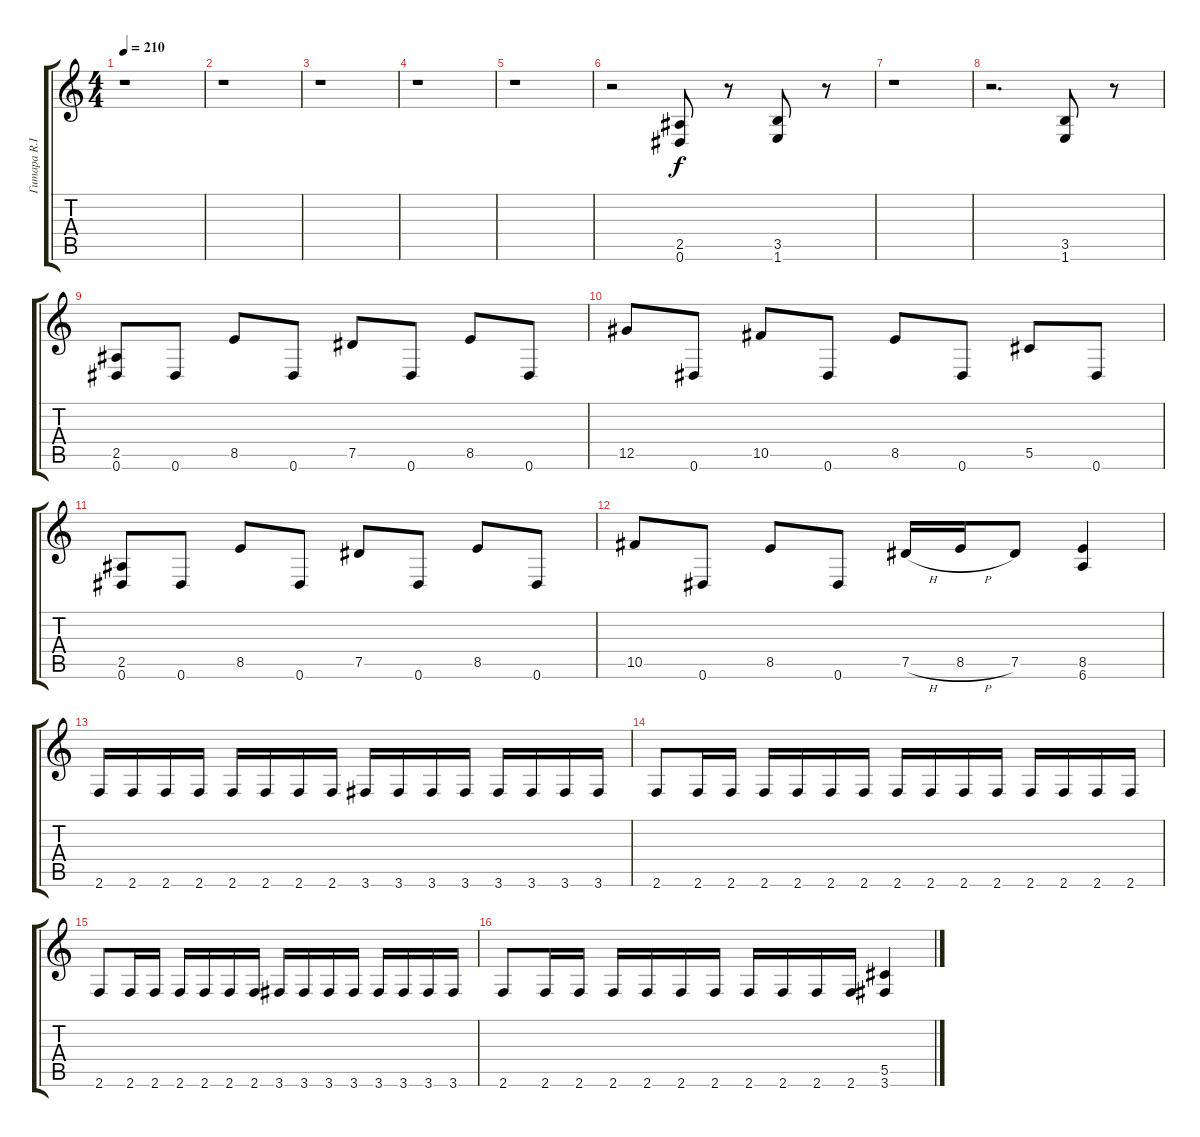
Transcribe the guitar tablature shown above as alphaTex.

\track ("Гитара R.I.P. Hanneman" "Гитара R.I") {instrument distortionguitar}
\staff {score tabs}
\tuning (Eb4 Bb3 Gb3 Db3 Ab2 Eb2) {hide}
\ts (4 4)
\tempo 210
\clef g2
\ks c
r.1{dy f} |
r.1 |
r.1 |
r.1 |
r.1 |
r.2 (2.5 0.6).8 r.8 (3.5 1.6).8 r.8 |
r.1 |
r.2{d} (3.5 1.6).8 r.8 |
(2.5 0.6).8 0.6.8 8.5.8 0.6.8 7.5.8 0.6.8 8.5.8 0.6.8 |
12.5.8 0.6.8 10.5.8 0.6.8 8.5.8 0.6.8 5.5.8 0.6.8 |
(2.5 0.6).8 0.6.8 8.5.8 0.6.8 7.5.8 0.6.8 8.5.8 0.6.8 |
10.5.8 0.6.8 8.5.8 0.6.8 7.5{h}.16 8.5{h}.16 7.5.8 (8.5 6.6).4 |
2.6.16 2.6.16 2.6.16 2.6.16 2.6.16 2.6.16 2.6.16 2.6.16 3.6.16 3.6.16 3.6.16 3.6.16 3.6.16 3.6.16 3.6.16 3.6.16 |
2.6.8 2.6.16 2.6.16 2.6.16 2.6.16 2.6.16 2.6.16 2.6.16 2.6.16 2.6.16 2.6.16 2.6.16 2.6.16 2.6.16 2.6.16 |
2.6.8 2.6.16 2.6.16 2.6.16 2.6.16 2.6.16 2.6.16 3.6.16 3.6.16 3.6.16 3.6.16 3.6.16 3.6.16 3.6.16 3.6.16 |
2.6.8 2.6.16 2.6.16 2.6.16 2.6.16 2.6.16 2.6.16 2.6.16 2.6.16 2.6.16 2.6.16 (5.5 3.6).4
